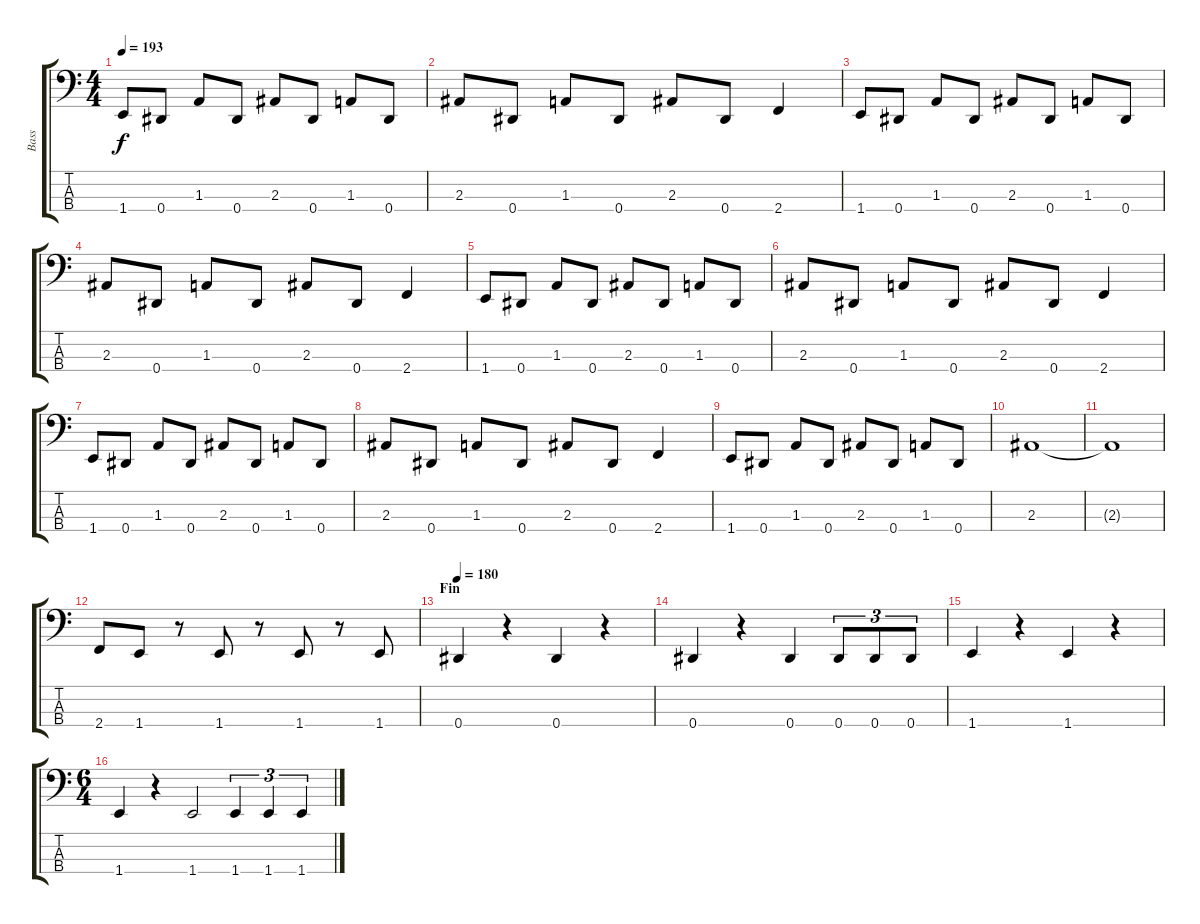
\track ("Bass" "Bass") {instrument slapbass1}
\staff {score tabs}
\tuning (Gb2 Db2 Ab1 Eb1) {hide}
\ts (4 4)
\tempo 193
\clef f4
\ks c
1.4.8{dy f} 0.4.8 1.3.8 0.4.8 2.3.8 0.4.8 1.3.8 0.4.8 |
2.3.8 0.4.8 1.3.8 0.4.8 2.3.8 0.4.8 2.4.4 |
1.4.8 0.4.8 1.3.8 0.4.8 2.3.8 0.4.8 1.3.8 0.4.8 |
2.3.8 0.4.8 1.3.8 0.4.8 2.3.8 0.4.8 2.4.4 |
1.4.8 0.4.8 1.3.8 0.4.8 2.3.8 0.4.8 1.3.8 0.4.8 |
2.3.8 0.4.8 1.3.8 0.4.8 2.3.8 0.4.8 2.4.4 |
1.4.8 0.4.8 1.3.8 0.4.8 2.3.8 0.4.8 1.3.8 0.4.8 |
2.3.8 0.4.8 1.3.8 0.4.8 2.3.8 0.4.8 2.4.4 |
1.4.8 0.4.8 1.3.8 0.4.8 2.3.8 0.4.8 1.3.8 0.4.8 |
2.3.1 |
2.3{t}.1 |
2.4.8 1.4.8 r.8 1.4.8 r.8 1.4.8 r.8 1.4.8 |
\section ("" "Fin")
\tempo 180
0.4.4 r.4 0.4.4 r.4 |
0.4.4 r.4 0.4.4 0.4.8{tu (3 2)} 0.4.8{tu (3 2)} 0.4.8{tu (3 2)} |
1.4.4 r.4 1.4.4 r.4 |
\ts (6 4)
1.4.4 r.4 1.4.2 1.4.4{tu (3 2)} 1.4.4{tu (3 2)} 1.4.4{tu (3 2)}
